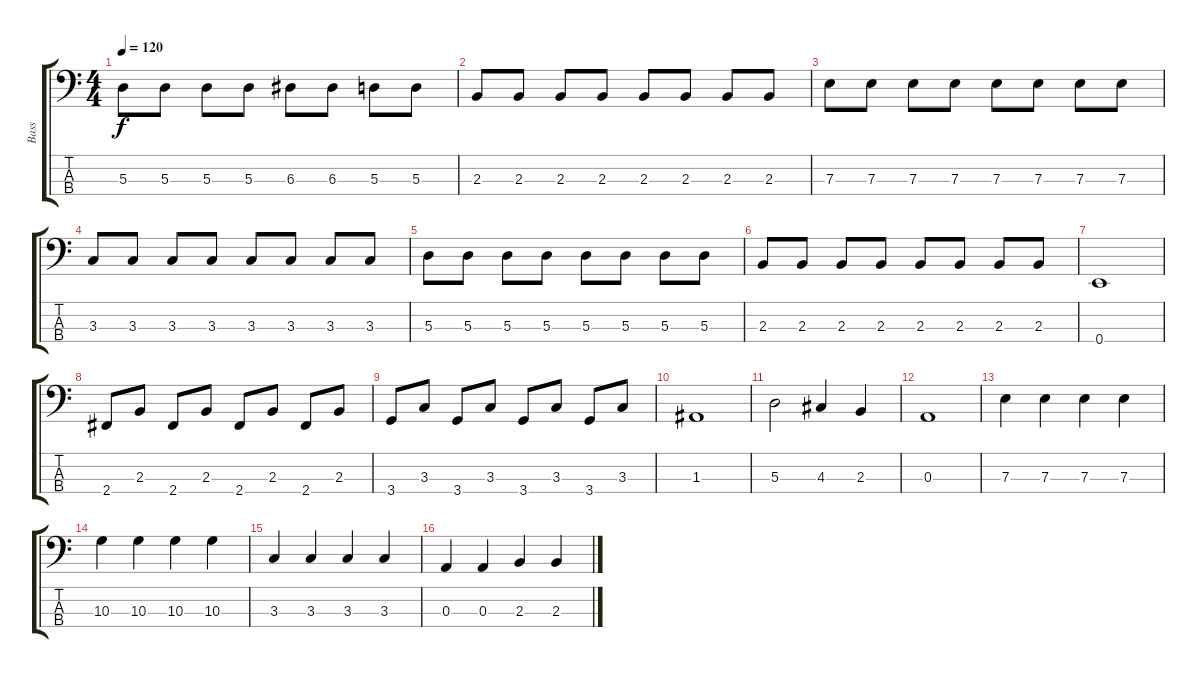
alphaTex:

\track ("Bass" "Bass") {instrument electricbassfinger}
\staff {score tabs}
\tuning (G2 D2 A1 E1) {hide}
\ts (4 4)
\tempo 120
\clef f4
\ks c
5.3.8{dy f} 5.3.8 5.3.8 5.3.8 6.3.8 6.3.8 5.3.8 5.3.8 |
2.3.8 2.3.8 2.3.8 2.3.8 2.3.8 2.3.8 2.3.8 2.3.8 |
7.3.8 7.3.8 7.3.8 7.3.8 7.3.8 7.3.8 7.3.8 7.3.8 |
3.3.8 3.3.8 3.3.8 3.3.8 3.3.8 3.3.8 3.3.8 3.3.8 |
5.3.8 5.3.8 5.3.8 5.3.8 5.3.8 5.3.8 5.3.8 5.3.8 |
2.3.8 2.3.8 2.3.8 2.3.8 2.3.8 2.3.8 2.3.8 2.3.8 |
0.4.1 |
2.4.8 2.3.8 2.4.8 2.3.8 2.4.8 2.3.8 2.4.8 2.3.8 |
3.4.8 3.3.8 3.4.8 3.3.8 3.4.8 3.3.8 3.4.8 3.3.8 |
1.3.1 |
5.3.2 4.3.4 2.3.4 |
0.3.1 |
7.3.4 7.3.4 7.3.4 7.3.4 |
10.3.4 10.3.4 10.3.4 10.3.4 |
3.3.4 3.3.4 3.3.4 3.3.4 |
0.3.4 0.3.4 2.3.4 2.3.4
